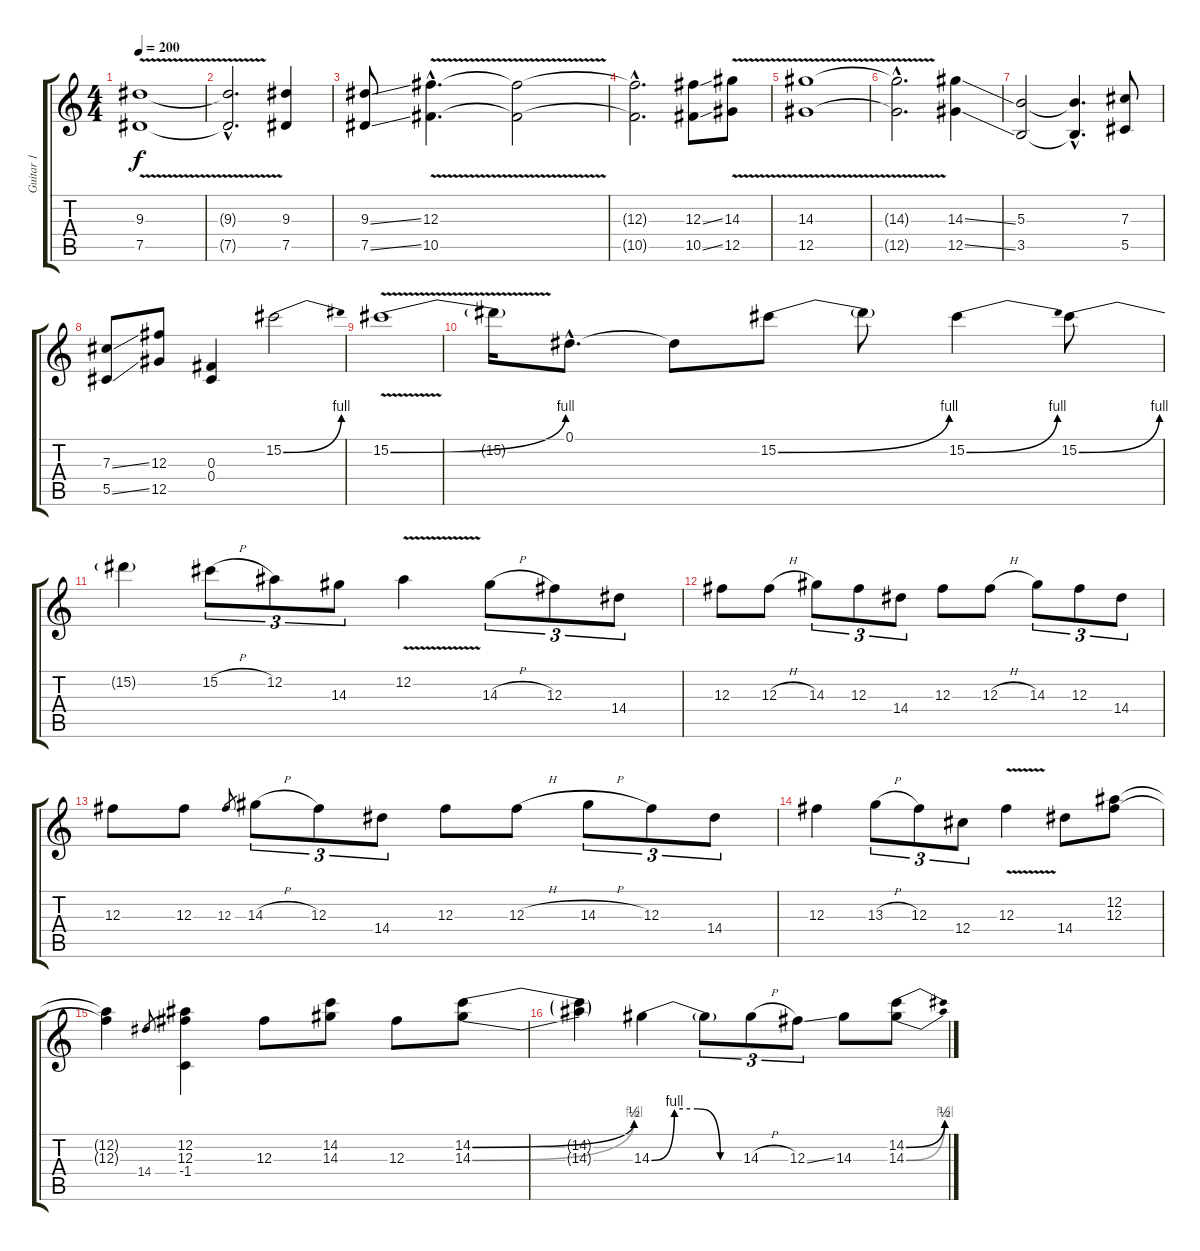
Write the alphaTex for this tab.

\track ("Guitar 1" "Guitar 1") {instrument distortionguitar}
\staff {score tabs}
\tuning (Eb4 Bb3 Gb3 Db3 Ab2 Eb2) {hide}
\ts (4 4)
\tempo 200
\clef g2
\ks c
(9.3{v} 7.5{v}).1{dy f} |
(9.3{hac t} 7.5{hac t}).2{d} (9.3 7.5).4 |
(9.3{ss} 7.5{ss}).8 (12.3{v hac} 10.5{v hac}).4{d} (12.3{t} 10.5{t}).2 |
(12.3{hac t} 10.5{hac t}).2{d} (12.3{ss} 10.5{ss}).8 (14.3{v} 12.5{v}).8 |
(14.3{v} 12.5{v}).1 |
(14.3{hac t} 12.5{hac t}).2{d} (14.3{ss} 12.5{ss}).4 |
(5.3 3.5).2 (5.3{hac t} 3.5{hac t}).4{d} (7.3 5.5).8 |
(7.3{ss} 5.5{ss}).8 (12.3 12.5).8 (0.3 0.4).4 15.2{be (bend 0 0 60 4)}.2 |
15.2{be (bend 0 0 60 4) v}.1 |
15.2{t}.16 0.1{hac}.8{d} 0.1{t}.8 15.2{be (bend 0 0 60 4)}.8 15.2{t}.8 15.2{be (bend 0 0 60 4)}.4 15.2{be (bend 0 0 60 4)}.8 |
15.2{t}.4 15.2{h}.8{tu (3 2)} 12.2.8{tu (3 2)} 14.3.8{tu (3 2)} 12.2{v}.4 14.3{h}.8{tu (3 2)} 12.3.8{tu (3 2)} 14.4.8{tu (3 2)} |
12.3.8 12.3{h}.8 14.3.8{tu (3 2)} 12.3.8{tu (3 2)} 14.4.8{tu (3 2)} 12.3.8 12.3{h}.8 14.3.8{tu (3 2)} 12.3.8{tu (3 2)} 14.4.8{tu (3 2)} |
12.3.8 12.3.8 12.3.8{gr} 14.3{h}.8{tu (3 2)} 12.3.8{tu (3 2)} 14.4.8{tu (3 2)} 12.3.8 12.3{h}.8 14.3{h}.8{tu (3 2)} 12.3.8{tu (3 2)} 14.4.8{tu (3 2)} |
12.3.4 13.3{h}.8{tu (3 2)} 12.3.8{tu (3 2)} 12.4.8{tu (3 2)} 12.3{v}.4 14.4.8 (12.2 12.3).8 |
(12.2{t} 12.3{t}).4 14.4.8{gr} (12.2 12.3 -1.4).4 12.3.8 (14.2 14.3).8 12.3.8 (14.2{be (bend 0 0 60 2)} 14.3{be (bend 0 0 60 4)}).8 |
(14.2{t} 14.3{t}).4 14.3{be (custom 0 0 15 4 30 4 45 0 60 0)}.4 14.3{t}.8{tu (3 2)} 14.3{h}.8{tu (3 2)} 12.3{ss}.8{tu (3 2)} 14.3.8 (14.2{be (bend 0 0 60 2)} 14.3{be (bend 0 0 60 4)}).8
